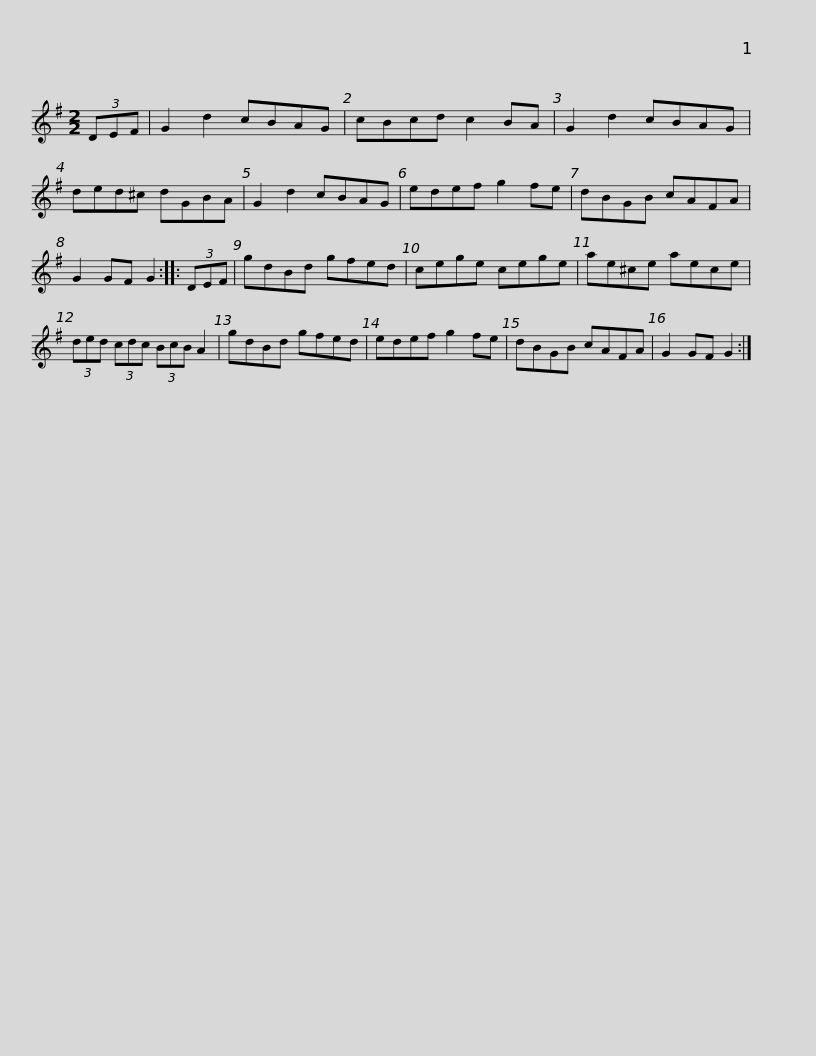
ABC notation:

X:1
L:1/8
M:2/2
I:linebreak $
K:G
V:1 treble
V:1
 (3DEF | G2 d2 cBAG | cBcd c2 BA | G2 d2 cBAG | ded^c dGBA | %5
 G2 d2 cBAG | edef g2 fe |$ dBGB cAFA | G2 GF G2 :: (3DEF | %10
 gdBd gfed | cege cege | ae^ce aece |$ (3ded (3cdc (3BcB A2 | gdBd gfed | %15
 edef g2 fe | dBGB cAFA | G2 GF G2 :| %18
